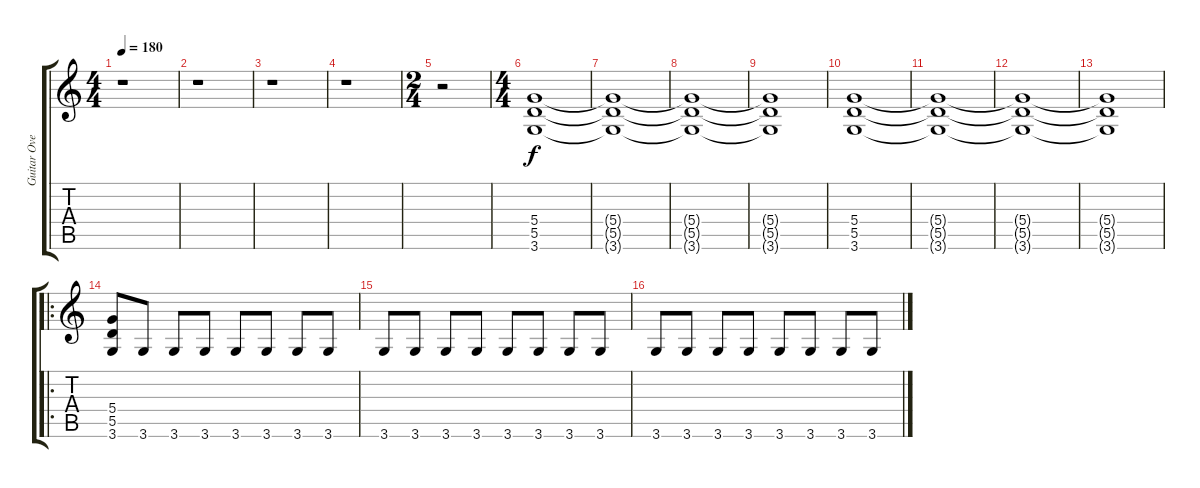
\track ("Guitar Overdubs" "Guitar Ove") {instrument overdrivenguitar}
\staff {score tabs}
\tuning (E4 B3 G3 D3 A2 E2) {hide}
\ts (4 4)
\tempo 180
\clef g2
\ks c
r.1{dy f instrument overdrivenguitar} |
r.1 |
r.1 |
r.1 |
\ts (2 4)
r.2 |
\ts (4 4)
(5.4 5.5 3.6).1 |
(5.4{t} 5.5{t} 3.6{t}).1 |
(5.4{t} 5.5{t} 3.6{t}).1 |
(5.4{t} 5.5{t} 3.6{t}).1 |
(5.4 5.5 3.6).1 |
(5.4{t} 5.5{t} 3.6{t}).1 |
(5.4{t} 5.5{t} 3.6{t}).1 |
(5.4{t} 5.5{t} 3.6{t}).1 |
\ro
(5.4 5.5 3.6).8 3.6.8 3.6.8 3.6.8 3.6.8 3.6.8 3.6.8 3.6.8 |
3.6.8 3.6.8 3.6.8 3.6.8 3.6.8 3.6.8 3.6.8 3.6.8 |
3.6.8 3.6.8 3.6.8 3.6.8 3.6.8 3.6.8 3.6.8 3.6.8
